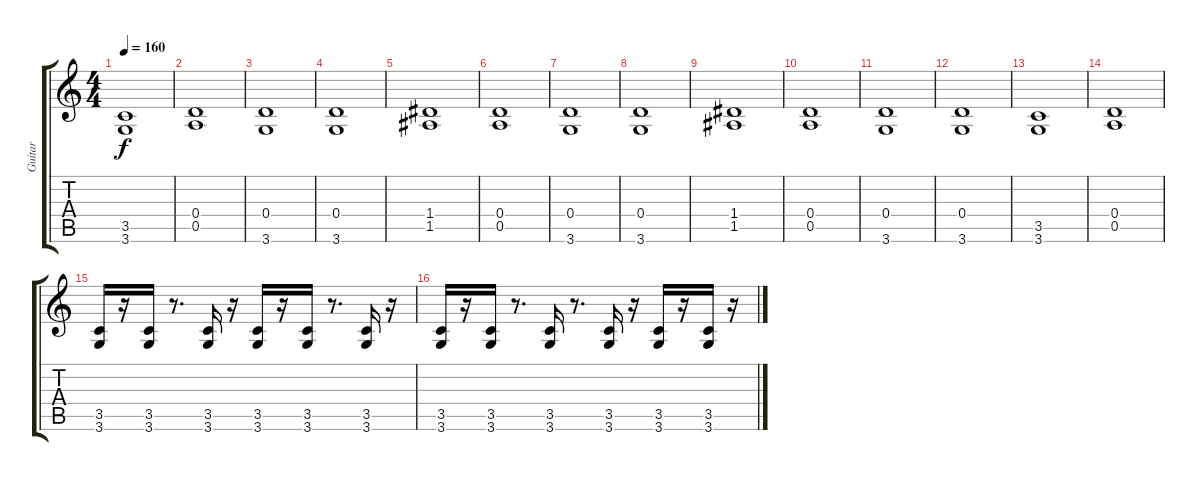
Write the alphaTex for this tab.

\track ("Guitar" "Guitar") {instrument overdrivenguitar}
\staff {score tabs}
\tuning (E4 B3 G3 D3 A2 E2) {hide}
\ts (4 4)
\tempo 160
\clef g2
\ks c
(3.5 3.6).1{dy f} |
(0.4 0.5).1 |
(0.4 3.6).1 |
(0.4 3.6).1 |
(1.4 1.5).1 |
(0.4 0.5).1 |
(0.4 3.6).1 |
(0.4 3.6).1 |
(1.4 1.5).1 |
(0.4 0.5).1 |
(0.4 3.6).1 |
(0.4 3.6).1 |
(3.5 3.6).1 |
(0.4 0.5).1 |
(3.5 3.6).16 r.16 (3.5 3.6).16 r.8{d} (3.5 3.6).16 r.16 (3.5 3.6).16 r.16 (3.5 3.6).16 r.8{d} (3.5 3.6).16 r.16 |
(3.5 3.6).16 r.16 (3.5 3.6).16 r.8{d} (3.5 3.6).16 r.8{d} (3.5 3.6).16 r.16 (3.5 3.6).16 r.16 (3.5 3.6).16 r.16
